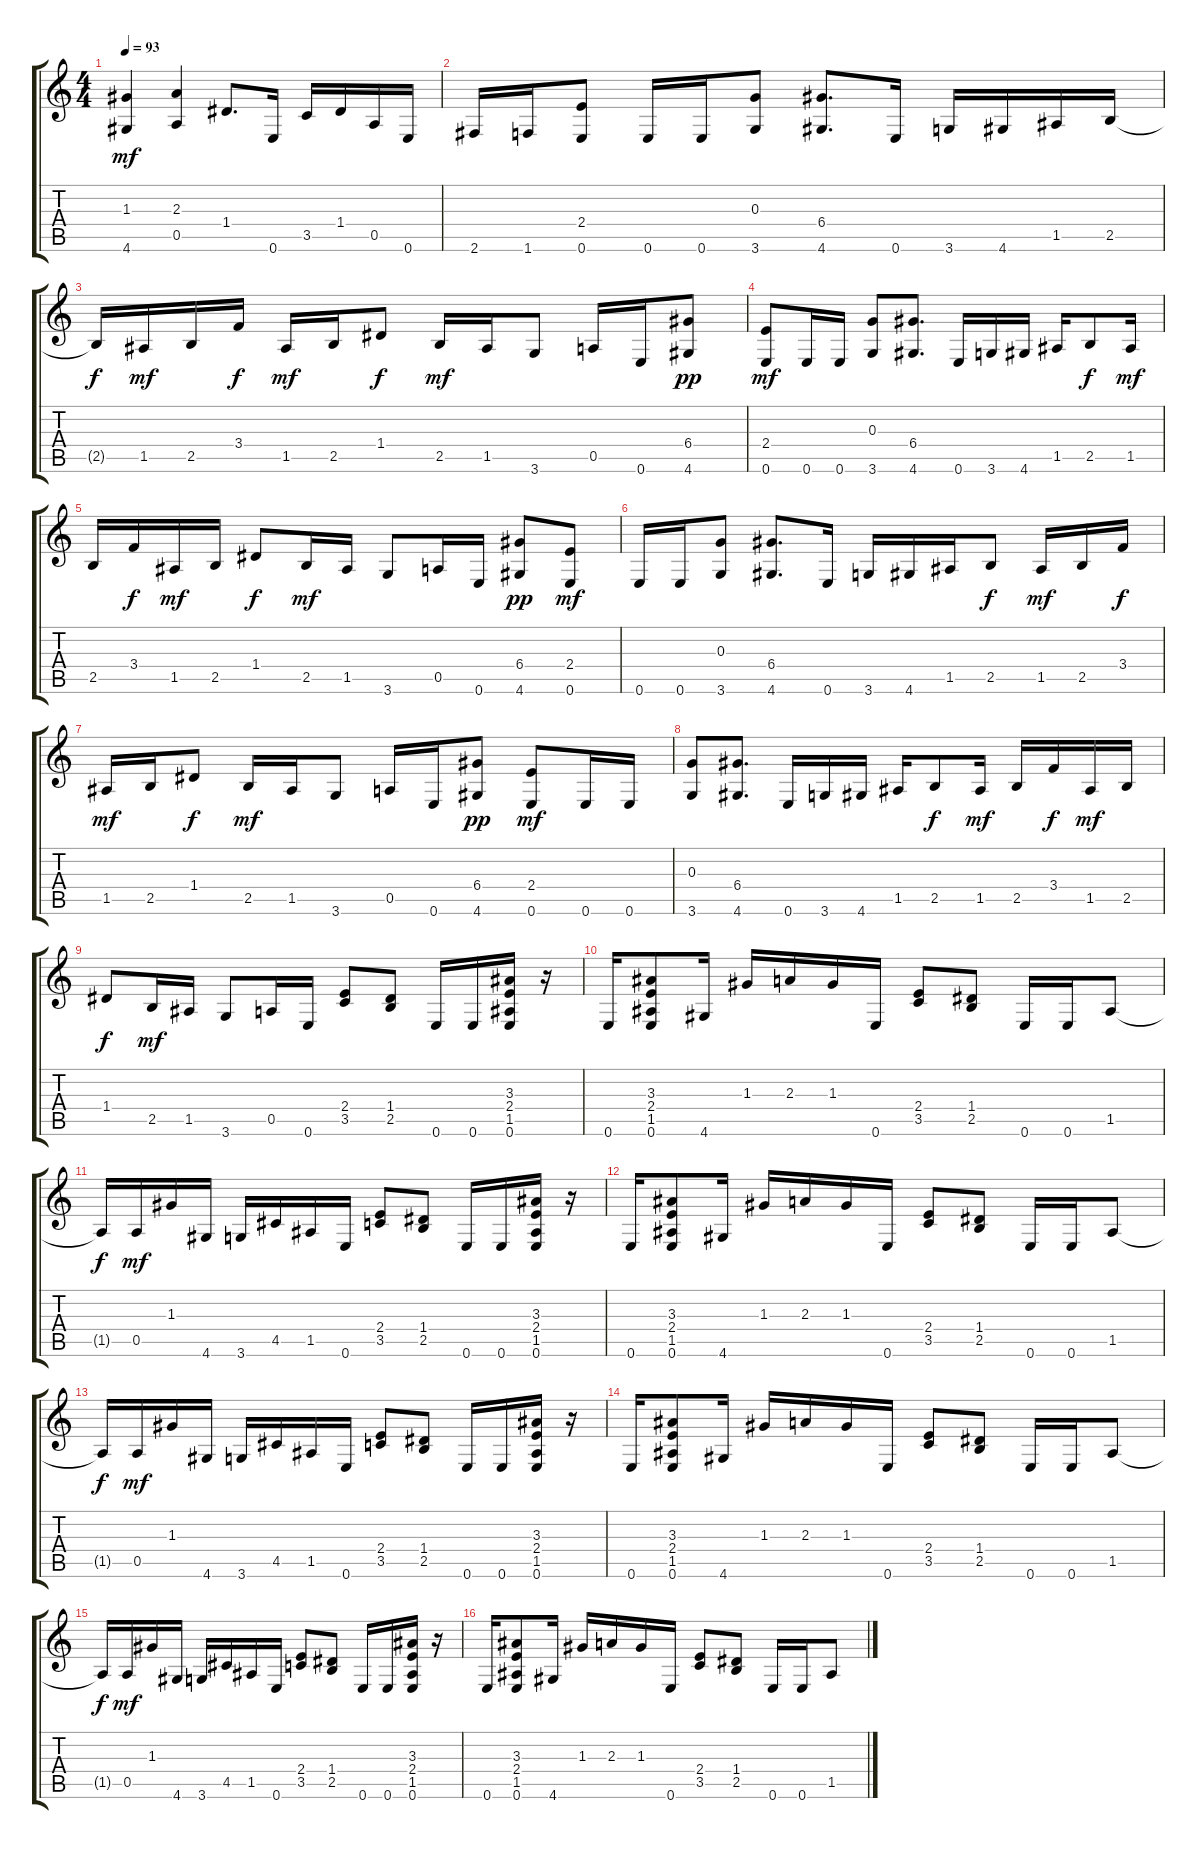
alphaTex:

\track "" {instrument distortionguitar}
\staff {score tabs}
\tuning (E4 B3 G3 D3 A2 E2) {hide}
\ts (4 4)
\tempo 93
\clef g2
\ks c
(1.3 4.6).4{dy mf} (2.3 0.5).4 1.4.8{d} 0.6.16 3.5.16 1.4.16 0.5.16 0.6.16 |
2.6.16 1.6.16 (2.4 0.6).8 0.6.16 0.6.16 (0.3 3.6).8 (6.4 4.6).8{d} 0.6.16 3.6.16 4.6.16 1.5.16 2.5.16 |
2.5{t}.16{dy f} 1.5.16{dy mf} 2.5.16 3.4.16{dy f} 1.5.16{dy mf} 2.5.16 1.4.8{dy f} 2.5.16{dy mf} 1.5.16 3.6.8 0.5.16 0.6.16 (6.4 4.6).8{dy pp} |
(2.4 0.6).8{dy mf} 0.6.16 0.6.16 (0.3 3.6).8 (6.4 4.6).8{d} 0.6.16 3.6.16 4.6.16 1.5.16 2.5.8{dy f} 1.5.16{dy mf} |
2.5.16 3.4.16{dy f} 1.5.16{dy mf} 2.5.16 1.4.8{dy f} 2.5.16{dy mf} 1.5.16 3.6.8 0.5.16 0.6.16 (6.4 4.6).8{dy pp} (2.4 0.6).8{dy mf} |
0.6.16 0.6.16 (0.3 3.6).8 (6.4 4.6).8{d} 0.6.16 3.6.16 4.6.16 1.5.16 2.5.8{dy f} 1.5.16{dy mf} 2.5.16 3.4.16{dy f} |
1.5.16{dy mf} 2.5.16 1.4.8{dy f} 2.5.16{dy mf} 1.5.16 3.6.8 0.5.16 0.6.16 (6.4 4.6).8{dy pp} (2.4 0.6).8{dy mf} 0.6.16 0.6.16 |
(0.3 3.6).8 (6.4 4.6).8{d} 0.6.16 3.6.16 4.6.16 1.5.16 2.5.8{dy f} 1.5.16{dy mf} 2.5.16 3.4.16{dy f} 1.5.16{dy mf} 2.5.16 |
1.4.8{dy f} 2.5.16{dy mf} 1.5.16 3.6.8 0.5.16 0.6.16 (2.4 3.5).8 (1.4 2.5).8 0.6.16 0.6.16 (3.3 2.4 1.5 0.6).16 r.16 |
0.6.16 (3.3 2.4 1.5 0.6).8 4.6.16 1.3.16 2.3.16 1.3.16 0.6.16 (2.4 3.5).8 (1.4 2.5).8 0.6.16 0.6.16 1.5.8 |
1.5{t}.16{dy f} 0.5.16{dy mf} 1.3.16 4.6.16 3.6.16 4.5.16 1.5.16 0.6.16 (2.4 3.5).8 (1.4 2.5).8 0.6.16 0.6.16 (3.3 2.4 1.5 0.6).16 r.16 |
0.6.16 (3.3 2.4 1.5 0.6).8 4.6.16 1.3.16 2.3.16 1.3.16 0.6.16 (2.4 3.5).8 (1.4 2.5).8 0.6.16 0.6.16 1.5.8 |
1.5{t}.16{dy f} 0.5.16{dy mf} 1.3.16 4.6.16 3.6.16 4.5.16 1.5.16 0.6.16 (2.4 3.5).8 (1.4 2.5).8 0.6.16 0.6.16 (3.3 2.4 1.5 0.6).16 r.16 |
0.6.16 (3.3 2.4 1.5 0.6).8 4.6.16 1.3.16 2.3.16 1.3.16 0.6.16 (2.4 3.5).8 (1.4 2.5).8 0.6.16 0.6.16 1.5.8 |
1.5{t}.16{dy f} 0.5.16{dy mf} 1.3.16 4.6.16 3.6.16 4.5.16 1.5.16 0.6.16 (2.4 3.5).8 (1.4 2.5).8 0.6.16 0.6.16 (3.3 2.4 1.5 0.6).16 r.16 |
0.6.16 (3.3 2.4 1.5 0.6).8 4.6.16 1.3.16 2.3.16 1.3.16 0.6.16 (2.4 3.5).8 (1.4 2.5).8 0.6.16 0.6.16 1.5.8
